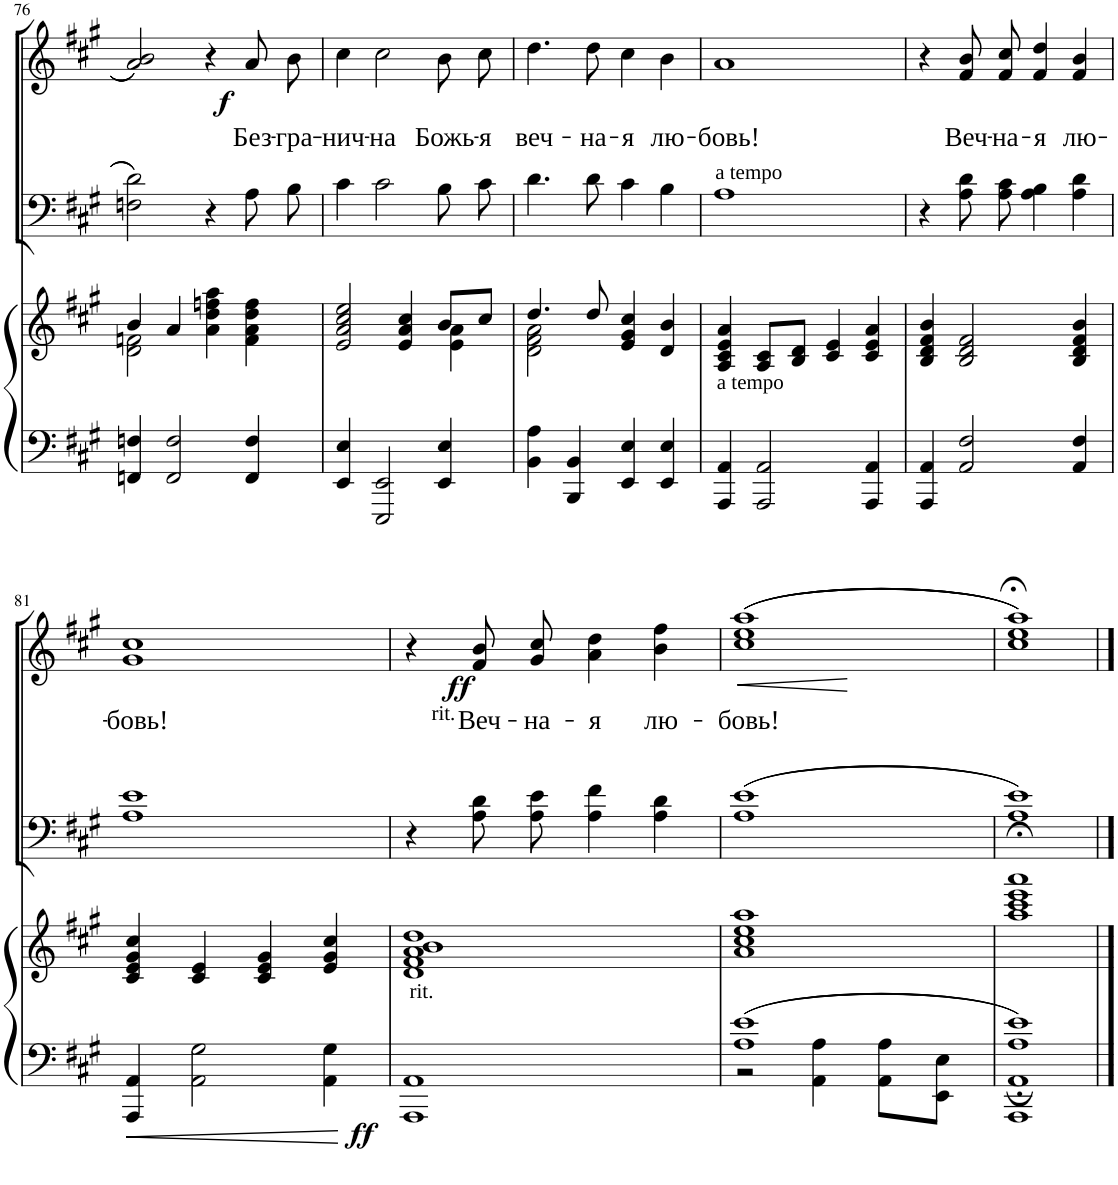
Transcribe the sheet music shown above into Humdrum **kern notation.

**kern	**kern	**dynam	**kern	**kern	**text	**text	**dynam
*part3	*part3	*part3	*part2	*part1	*part1	*part1	*part1
*staff4	*staff3	*staff3/4	*staff2	*staff1	*staff1	*staff1	*staff1
*I"Piano	*	*	*I"Bass	*I"Voice	*	*	*
*I'Pno	*	*	*	*	*	*	*
!!LO:PB:g=z
*clefF4	*clefG2	*	*clefF4	*clefG2	*	*	*
*k[f#c#g#]	*k[f#c#g#]	*	*k[f#c#g#]	*k[f#c#g#]	*	*	*
*M4/4	*M4/4	*	*M4/4	*M4/4	*	*	*
=76	=76	=76	=76	=76	=76	=76	=76
*	*^	*	*	*	*	*	*
4FFn/ 4Fn/	4b/	2d\ 2fn\	.	2Fn\ 2d\	2a/ 2b/	.	.	.
2FF/ 2F/	4a/	.	.	.	.	.	.	.
.	4a\ 4dd\ 4ffn\ 4aa\	2ryy	.	4r	4r	.	.	.
!	!	!	!	!	!	!	!LO:LY:b	!LO:DY:b
4FF/ 4F/	4f\ 4a\ 4dd\ 4ff\	.	.	8A\L	8a/L	.	Без-	f
!	!	!	!	!	!	!	!LO:LY:b	!
.	.	.	.	8B\J	8b/J	.	-гра-	.
=77	=77	=77	=77	=77	=77	=77	=77	=77
!	!	!	!	!	!	!	!LO:LY:b	!
4EE/ 4E/	2e/ 2a/ 2cc#/ 2ee/	2.ryy	.	4c#\	4cc#\	.	-нич-	.
!	!	!	!	!	!	!	!LO:LY:b	!
2EEE/ 2EE/	.	.	.	2c#\	2cc#\	.	-на	.
.	4e/ 4a/ 4cc#/	.	.	.	.	.	.	.
!	!	!	!	!	!	!	!LO:LY:b	!
4EE/ 4E/	8b/L	4e\ 4a\	.	8B\L	8b\L	.	Божь-	.
!	!	!	!	!	!	!	!LO:LY:b	!
.	8cc#/J	.	.	8c#\J	8cc#\J	.	-я	.
=78	=78	=78	=78	=78	=78	=78	=78	=78
!	!	!	!	!	!	!	!LO:LY:b	!
4BB\ 4A\	4.dd/	2d\ 2f#\ 2a\	.	4.d\	4.dd\	.	веч-	.
4BBB/ 4BB/	.	.	.	.	.	.	.	.
!	!	!	!	!	!	!	!LO:LY:b	!
.	8dd/	.	.	8d\	8dd\	.	-на-	.
!	!	!	!	!	!	!	!LO:LY:b	!
4EE/ 4E/	4e/ 4g#/ 4cc#/	2ryy	.	4c#\	4cc#\	.	-я	.
!	!	!	!	!	!	!	!LO:LY:b	!
4EE/ 4E/	4d/ 4b/	.	.	4B\	4b\	.	лю-	.
*	*v	*v	*	*	*	*	*	*
=79	=79	=79	=79	=79	=79	=79	=79
!	!	!	!	!LO:TX:b:t=a tempo	!	!	!
!LO:TX:a:t=a tempo	!	!	!	!	!	!	!
!	!	!	!	!	!	!LO:LY:b	!
4AAA/ 4AA/	4A/ 4c#/ 4e/ 4a/	.	1A	1a	.	-бовь!	.
2AAA/ 2AA/	8A/ 8c#/L	.	.	.	.	.	.
.	8B/ 8d/J	.	.	.	.	.	.
.	4c#/ 4e/	.	.	.	.	.	.
4AAA/ 4AA/	4c#/ 4e/ 4a/	.	.	.	.	.	.
=80	=80	=80	=80	=80	=80	=80	=80
4AAA/ 4AA/	4B/ 4d/ 4f#/ 4b/	.	4r	4r	.	.	.
!	!	!	!	!	!	!LO:LY:b	!
2AA/ 2F#/	2B/ 2d/ 2f#/	.	8A\ 8d\L	8f#/ 8b/L	.	Веч-	.
!	!	!	!	!	!	!LO:LY:b	!
.	.	.	8A\ 8c#\J	8f#/ 8cc#/J	.	-на-	.
!	!	!	!	!	!	!LO:LY:b	!
.	.	.	4A\ 4B\	4f#/ 4dd/	.	-я	.
!	!	!	!	!	!	!LO:LY:b	!
4AA/ 4F#/	4B/ 4d/ 4f#/ 4b/	.	4A\ 4d\	4f#/ 4b/	.	лю-	.
!!LO:LB:g=z
=81	=81	=81	=81	=81	=81	=81	=81
!	!	!	!	!	!	!LO:LY:b	!
4AAA/ 4AA/	4c#/ 4e/ 4g#/ 4cc#/	.	1A 1e	1g# 1cc#	.	-бовь!	.
2AA\ 2G#\	4c#/ 4e/	.	.	.	.	.	.
.	4c#/ 4e/ 4g#/	.	.	.	.	.	.
4AA\ 4G#\	4e/ 4g#/ 4cc#/	.	.	.	.	.	.
=82	=82	=82	=82	=82	=82	=82	=82
!	!	!	!LO:TX:a:t=rit.	!	!	!	!
!LO:TX:a:t=rit.	!	!	!	!	!	!	!
!	!	!LO:DY:b=2	!	!	!	!	!
1AAA 1AA	1d 1f# 1a 1b 1dd	ff	4r	4r	.	.	.
!	!	!	!	!	!	!LO:LY:b	!LO:DY:b
.	.	.	8A\ 8d\L	8f#/ 8b/L	.	Веч-	ff
!	!	!	!	!	!	!LO:LY:b	!
.	.	.	8A\ 8e\J	8g#/ 8cc#/J	.	-на-	.
!	!	!	!	!	!	!LO:LY:b	!
.	.	.	4A\ 4f#\	4a\ 4dd\	.	-я	.
!	!	!	!	!	!	!LO:LY:b	!
.	.	.	4A\ 4d\	4b\ 4ff#\	.	лю-	.
=83	=83	=83	=83	=83	=83	=83	=83
*^	*	*	*	*	*	*	*
!	!	!	!	!	!	!	!LO:LY:b	!LO:HP:b
1A 1e	2r	1a 1cc# 1ee 1aa	.	((1A 1e	(((1cc# 1ee 1aa	.	-бовь!	<
.	4AA\ 4A\	.	.	.	.	.	.	.
.	8AA\ 8A\L	.	.	.	.	.	.	.
.	8EE\ 8E\J	.	.	.	.	.	.	.
*v	*v	*	*	*	*	*	*	*
.	.	.	.	.	.	.	[
=84	=84	=84	=84	=84	=84	=84	=84
1AAA 1AA 1A 1e	1aa 1ccc# 1eee 1aaa	.	1A 1e))	1cc# 1ee 1aa)))	.	.	.
==	==	==	==	==	==	==	==
*-	*-	*-	*-	*-	*-	*-	*-
